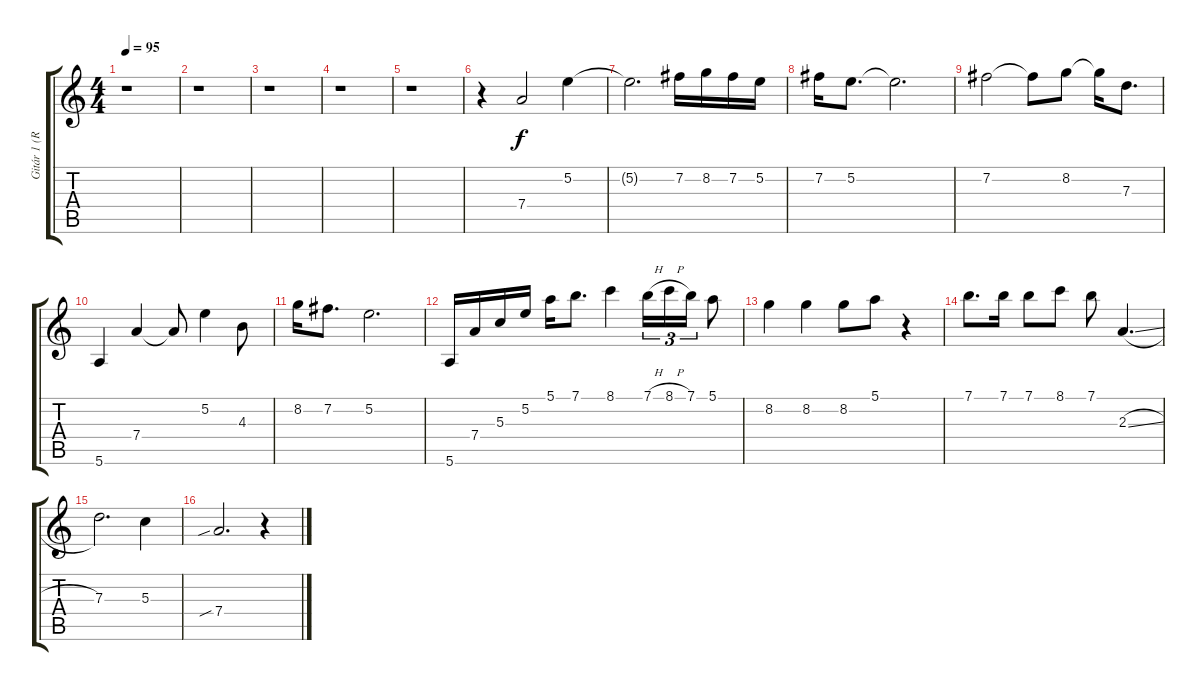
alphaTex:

\track ("Gitár 1 (Ritchie Blackmore)" "Gitár 1 (R") {instrument distortionguitar}
\staff {score tabs}
\tuning (E4 B3 G3 D3 A2 E2) {hide}
\ts (4 4)
\tempo 95
\clef g2
\ks c
r.1{dy f} |
r.1 |
r.1 |
r.1 |
r.1 |
r.4 7.4.2 5.2.4 |
5.2{t}.2{d} 7.2.16 8.2.16 7.2.16 5.2.16 |
7.2.16 5.2.8{d} 5.2{t}.2{d} |
7.2.2 7.2{t}.8 8.2.8 8.2{t}.16 7.3.8{d} |
5.6.4 7.4.4 7.4{t}.8 5.2.4 4.3.8 |
8.2.16 7.2.8{d} 5.2.2{d} |
5.6.16 7.4.16 5.3.16 5.2.16 5.1.16 7.1.8{d} 8.1.4 7.1{h}.16{tu (3 2)} 8.1{h}.16{tu (3 2)} 7.1.16{tu (3 2)} 5.1.8 |
8.2.4 8.2.4 8.2.8 5.1.8 r.4 |
7.1.8{d} 7.1.16 7.1.8 8.1.8 7.1.8 2.3{sl}.4{d} |
7.3.2{d} 5.3.4 |
7.4{sib}.2{d} r.4
